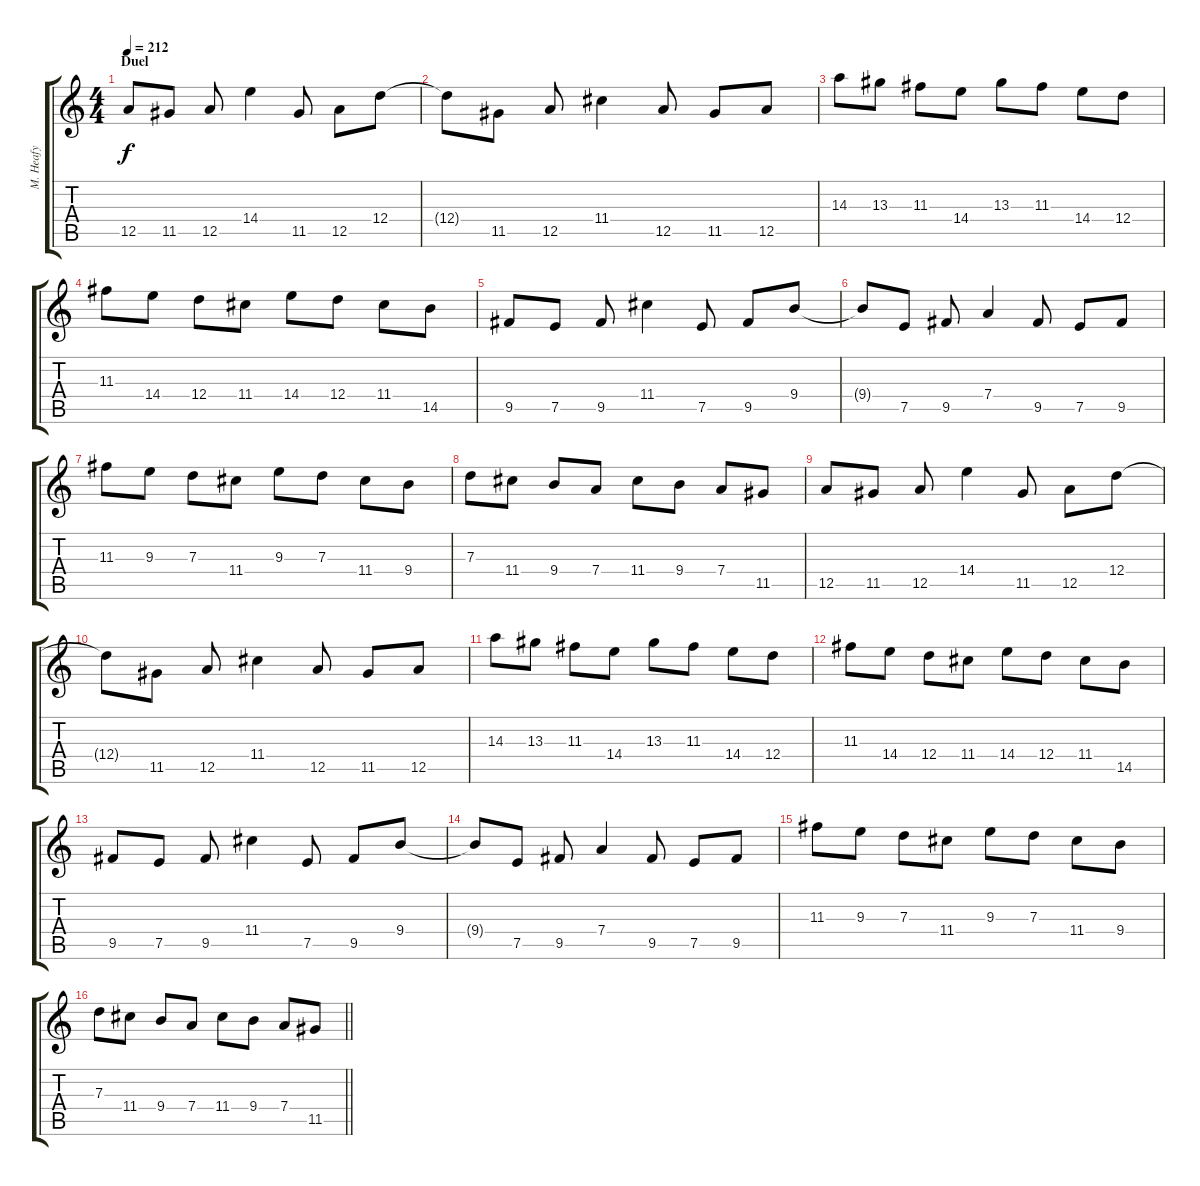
\track ("M. Heafy" "M. Heafy") {instrument overdrivenguitar}
\staff {score tabs}
\tuning (D4 B3 G3 D3 A2 D2) {hide}
\ts (4 4)
\section ("" "Duel")
\tempo 212
\clef g2
\ks c
12.5.8{dy f} 11.5.8 12.5.8 14.4.4 11.5.8 12.5.8 12.4.8 |
12.4{t}.8 11.5.8 12.5.8 11.4.4 12.5.8 11.5.8 12.5.8 |
14.3.8 13.3.8 11.3.8 14.4.8 13.3.8 11.3.8 14.4.8 12.4.8 |
11.3.8 14.4.8 12.4.8 11.4.8 14.4.8 12.4.8 11.4.8 14.5.8 |
9.5.8 7.5.8 9.5.8 11.4.4 7.5.8 9.5.8 9.4.8 |
9.4{t}.8 7.5.8 9.5.8 7.4.4 9.5.8 7.5.8 9.5.8 |
11.3.8 9.3.8 7.3.8 11.4.8 9.3.8 7.3.8 11.4.8 9.4.8 |
7.3.8 11.4.8 9.4.8 7.4.8 11.4.8 9.4.8 7.4.8 11.5.8 |
12.5.8 11.5.8 12.5.8 14.4.4 11.5.8 12.5.8 12.4.8 |
12.4{t}.8 11.5.8 12.5.8 11.4.4 12.5.8 11.5.8 12.5.8 |
14.3.8 13.3.8 11.3.8 14.4.8 13.3.8 11.3.8 14.4.8 12.4.8 |
11.3.8 14.4.8 12.4.8 11.4.8 14.4.8 12.4.8 11.4.8 14.5.8 |
9.5.8 7.5.8 9.5.8 11.4.4 7.5.8 9.5.8 9.4.8 |
9.4{t}.8 7.5.8 9.5.8 7.4.4 9.5.8 7.5.8 9.5.8 |
11.3.8 9.3.8 7.3.8 11.4.8 9.3.8 7.3.8 11.4.8 9.4.8 |
\barLineRight lightlight
7.3.8 11.4.8 9.4.8 7.4.8 11.4.8 9.4.8 7.4.8 11.5.8
